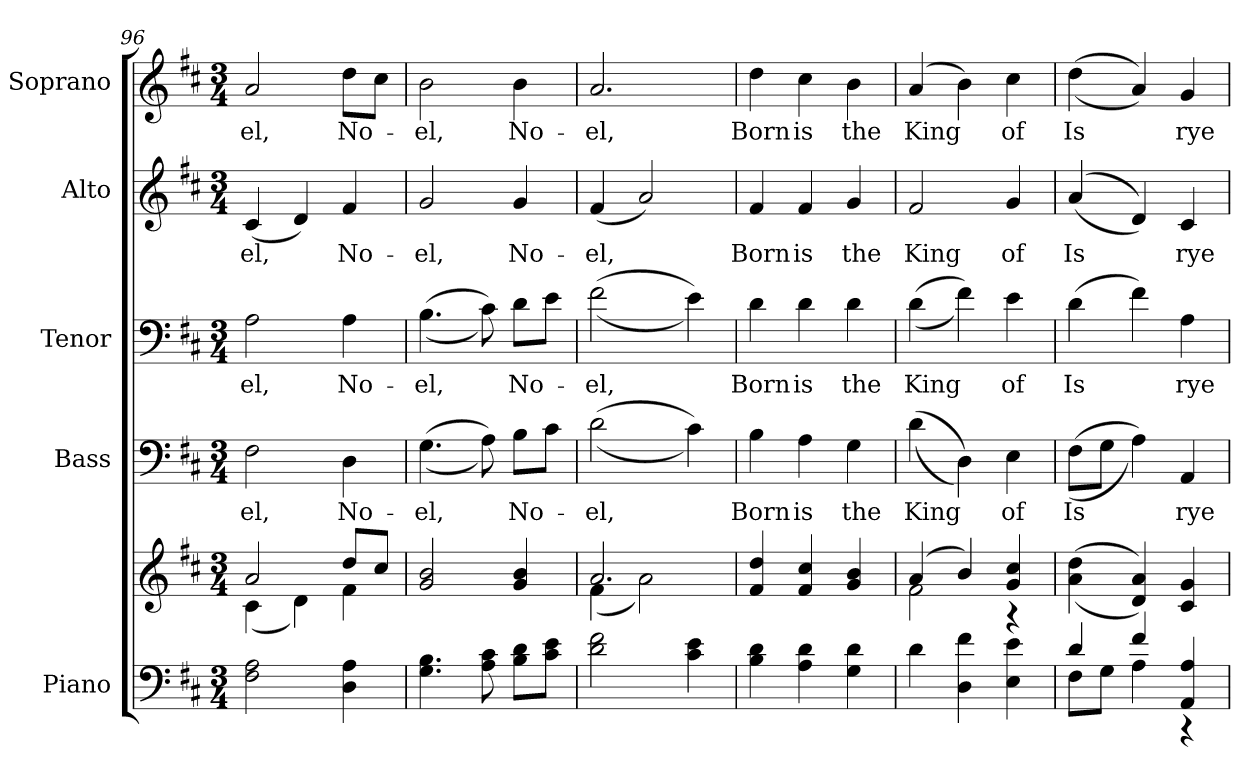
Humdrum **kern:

**kern	**kern	**kern	**text	**kern	**text	**kern	**text	**kern	**text
*part5	*part5	*part4	*part4	*part3	*part3	*part2	*part2	*part1	*part1
*staff6	*staff5	*staff4	*staff4	*staff3	*staff3	*staff2	*staff2	*staff1	*staff1
*I"Piano	*	*I"Bass	*	*I"Tenor	*	*I"Alto	*	*I"Soprano	*
*I'Pno.	*	*I'B.	*	*I'T.	*	*I'A.	*	*I'S.	*
!!LO:PB:g=z
*clefF4	*clefG2	*clefF4	*	*clefF4	*	*clefG2	*	*clefG2	*
*k[f#c#]	*k[f#c#]	*k[f#c#]	*	*k[f#c#]	*	*k[f#c#]	*	*k[f#c#]	*
*D:	*D:	*D:	*	*D:	*	*D:	*	*D:	*
*M3/4	*M3/4	*M3/4	*	*M3/4	*	*M3/4	*	*M3/4	*
=96	=96	=96	=96	=96	=96	=96	=96	=96	=96
*	*^	*	*	*	*	*	*	*	*
!	!	!	!	!LO:LY:b:color=#000000	!	!	!	!	!	!
!	!	!	!	!	!	!LO:LY:b:color=#000000	!	!	!	!
!	!	!	!	!	!	!	!	!LO:LY:b:color=#000000	!	!
!	!	!	!	!	!	!	!	!	!	!LO:LY:b:color=#000000
2F#i\ 2Ai	2ai/	(4c#i\	2F#i\	-el,	2Ai\	-el,	(4c#i/	-el,	2ai/	-el,
.	.	4di\)	.	.	.	.	4di/)	.	.	.
!	!	!	!	!LO:LY:b:color=#000000	!	!	!	!	!	!
!	!	!	!	!	!	!LO:LY:b:color=#000000	!	!	!	!
!	!	!	!	!	!	!	!	!LO:LY:b:color=#000000	!	!
!	!	!	!	!	!	!	!	!	!	!LO:LY:b:color=#000000
4Di\ 4Ai	8ddi/L	4f#i\	4Di\	No-	4Ai\	No-	4f#i/	No-	8ddi\L	No-
.	8cc#i/J	.	.	.	.	.	.	.	8cc#i\J	.
*	*v	*v	*	*	*	*	*	*	*	*
=97	=97	=97	=97	=97	=97	=97	=97	=97	=97
!	!	!	!LO:LY:b:color=#000000	!	!	!	!	!	!
!	!	!	!	!	!LO:LY:b:color=#000000	!	!	!	!
!	!	!	!	!	!	!	!LO:LY:b:color=#000000	!	!
!	!	!	!	!	!	!	!	!	!LO:LY:b:color=#000000
4.Gi\ 4.Bi	2gi/ 2bi	((4.Gi\	-el,	((4.Bi\	-el,	2gi/	-el,	2bi\	-el,
8Ai\ 8c#i	.	8Ai\))	.	8c#i\))	.	.	.	.	.
!	!	!	!LO:LY:b:color=#000000	!	!	!	!	!	!
!	!	!	!	!	!LO:LY:b:color=#000000	!	!	!	!
!	!	!	!	!	!	!	!LO:LY:b:color=#000000	!	!
!	!	!	!	!	!	!	!	!	!LO:LY:b:color=#000000
8Bi\ 8diL	4gi/ 4bi	8Bi\L	No-	8di\L	No-	4gi/	No-	4bi\	No-
8c#i\ 8eiJ	.	8c#i\J	.	8ei\J	.	.	.	.	.
=98	=98	=98	=98	=98	=98	=98	=98	=98	=98
*	*^	*	*	*	*	*	*	*	*
!	!	!	!	!LO:LY:b:color=#000000	!	!	!	!	!	!
!	!	!	!	!	!	!LO:LY:b:color=#000000	!	!	!	!
!	!	!	!	!	!	!	!	!LO:LY:b:color=#000000	!	!
!	!	!	!	!	!	!	!	!	!	!LO:LY:b:color=#000000
2di\ 2f#i	2.ai/	(4f#i\	((2di\	-el,	((2f#i\	-el,	(4f#i/	-el,	2.ai/	-el,
.	.	2ai\)	.	.	.	.	2ai/)	.	.	.
4c#i\ 4ei	.	.	4c#i\))	.	4ei\))	.	.	.	.	.
*	*v	*v	*	*	*	*	*	*	*	*
!!LO:PB:g=z
=99	=99	=99	=99	=99	=99	=99	=99	=99	=99
!	!	!	!LO:LY:b:color=#000000	!	!	!	!	!	!
!	!	!	!	!	!LO:LY:b:color=#000000	!	!	!	!
!	!	!	!	!	!	!	!LO:LY:b:color=#000000	!	!
!	!	!	!	!	!	!	!	!	!LO:LY:b:color=#000000
4Bi\ 4di	4f#i/ 4ddi	4Bi\	Born	4di\	Born	4f#i/	Born	4ddi\	Born
!	!	!	!LO:LY:b:color=#000000	!	!	!	!	!	!
!	!	!	!	!	!LO:LY:b:color=#000000	!	!	!	!
!	!	!	!	!	!	!	!LO:LY:b:color=#000000	!	!
!	!	!	!	!	!	!	!	!	!LO:LY:b:color=#000000
4Ai\ 4di	4f#i/ 4cc#i	4Ai\	is	4di\	is	4f#i/	is	4cc#i\	is
!	!	!	!LO:LY:b:color=#000000	!	!	!	!	!	!
!	!	!	!	!	!LO:LY:b:color=#000000	!	!	!	!
!	!	!	!	!	!	!	!LO:LY:b:color=#000000	!	!
!	!	!	!	!	!	!	!	!	!LO:LY:b:color=#000000
4Gi\ 4di	4gi/ 4bi	4Gi\	the	4di\	the	4gi/	the	4bi\	the
=100	=100	=100	=100	=100	=100	=100	=100	=100	=100
*	*^	*	*	*	*	*	*	*	*
!	!	!	!	!LO:LY:b:color=#000000	!	!	!	!	!	!
!	!	!	!	!	!	!LO:LY:b:color=#000000	!	!	!	!
!	!	!	!	!	!	!	!	!LO:LY:b:color=#000000	!	!
!	!	!	!	!	!	!	!	!	!	!LO:LY:b:color=#000000
4di\	(4ai/	2f#i\	((4di\	King	((4di\	King	2f#i/	King	(4ai/	King
4Di\ 4f#i	4bi/)	.	4Di\))	.	4f#i\))	.	.	.	4bi\)	.
!	!	!	!	!LO:LY:b:color=#000000	!	!	!	!	!	!
!	!	!	!	!	!	!LO:LY:b:color=#000000	!	!	!	!
!	!	!	!	!	!	!	!	!LO:LY:b:color=#000000	!	!
!	!	!	!	!	!	!	!	!	!	!LO:LY:b:color=#000000
4Ei\ 4ei	4gi/ 4cc#i	4r	4Ei\	of	4ei\	of	4gi/	of	4cc#i\	of
*	*v	*v	*	*	*	*	*	*	*	*
=101	=101	=101	=101	=101	=101	=101	=101	=101	=101
*^	*	*	*	*	*	*	*	*	*
*	*	*^	*	*	*	*	*	*	*	*
!	!	!	!	!	!LO:LY:b:color=#000000	!	!	!	!	!	!
*	*	*v	*v	*	*	*	*	*	*	*	*
*	*	*^	*	*	*	*	*	*	*	*
!	!	!	!	!	!	!	!LO:LY:b:color=#000000	!	!	!	!
*	*	*v	*v	*	*	*	*	*	*	*	*
*	*	*^	*	*	*	*	*	*	*	*
!	!	!	!	!	!	!	!	!	!LO:LY:b:color=#000000	!	!
*	*	*v	*v	*	*	*	*	*	*	*	*
*	*	*^	*	*	*	*	*	*	*	*
!	!	!	!	!	!	!	!	!	!	!	!LO:LY:b:color=#000000
*	*	*v	*v	*	*	*	*	*	*	*	*
4di/	8F#i\L	((4ai\ 4ddi	((8F#i\L	Is	(4di\	Is	((4ai/	Is	((4ddi\	Is
.	8Gi\J	.	8Gi\J	.	.	.	.	.	.	.
4f#i/	4Ai\	4di/ 4ai))	4Ai\))	.	4f#i\)	.	4di/))	.	4ai/))	.
!	!	!	!	!LO:LY:b:color=#000000	!	!	!	!	!	!
!	!	!	!	!	!	!LO:LY:b:color=#000000	!	!	!	!
!	!	!	!	!	!	!	!	!LO:LY:b:color=#000000	!	!
!	!	!	!	!	!	!	!	!	!	!LO:LY:b:color=#000000
4AAi/ 4Ai	4r	4c#i/ 4gi	4AAi/	rye	4Ai\	rye	4c#i/	rye	4gi/	rye
*v	*v	*	*	*	*	*	*	*	*	*
=	=	=	=	=	=	=	=	=	=
*-	*-	*-	*-	*-	*-	*-	*-	*-	*-
